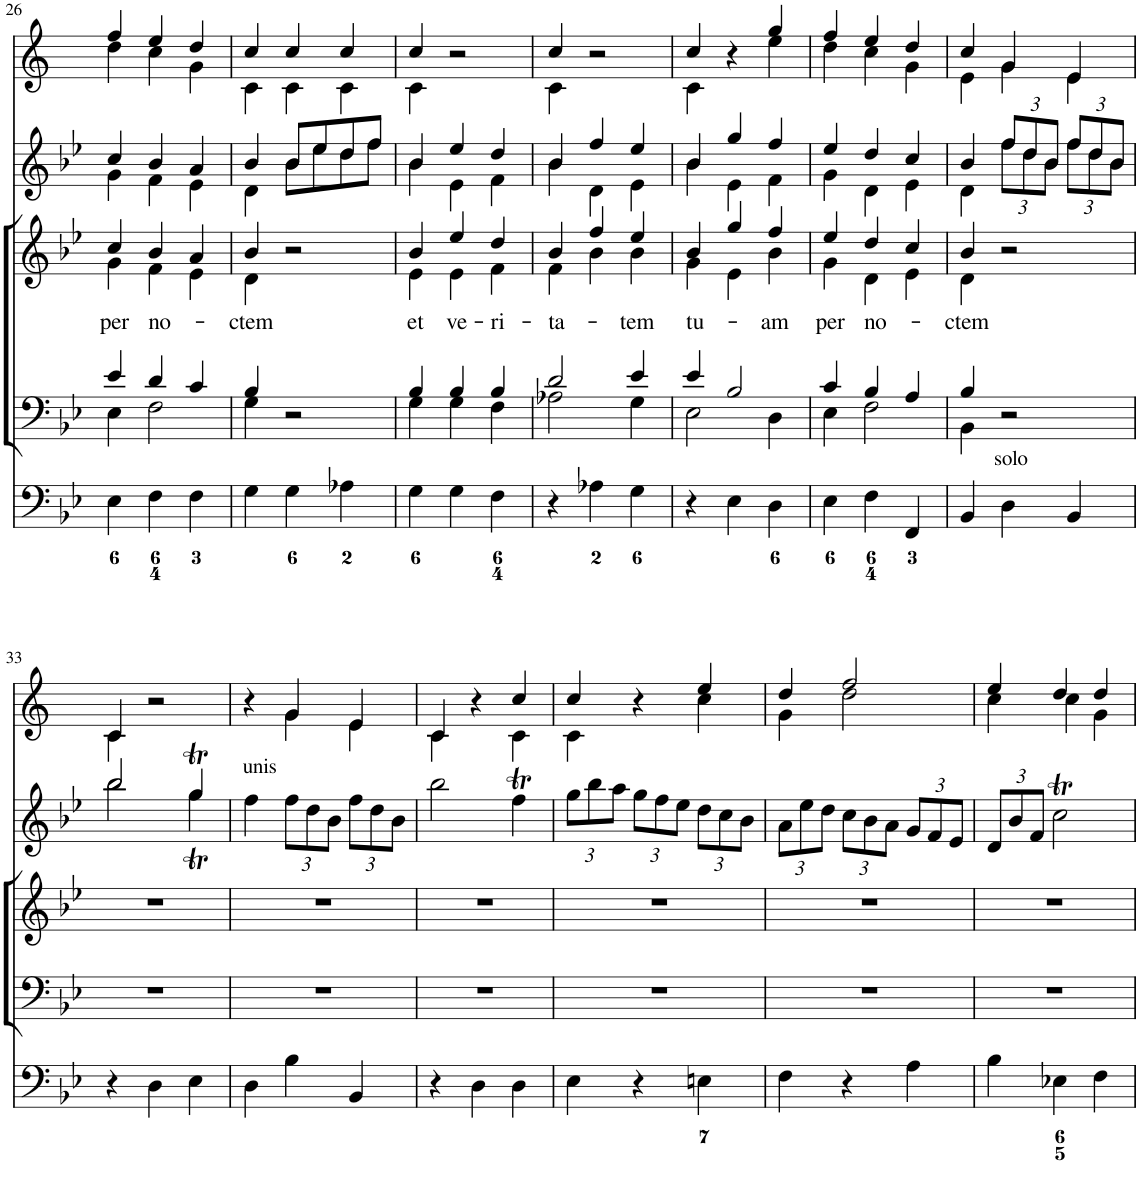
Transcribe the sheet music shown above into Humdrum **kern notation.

**kern	**kern	**kern	**text	**kern	**kern	**kern	**kern
*part7	*part6	*part5	*part5	*part4	*part3	*part2	*part1
*staff7	*staff6	*staff5	*staff5	*staff4	*staff3	*staff2	*staff1
*I"Organ	*I"Voice	*I"Voice	*	*I"Violin	*I"Violin	*I"Violini	*I"Clarini in B[b]
*	*	*	*	*I'Vln	*I'Vln	*I'Vln	*
!!LO:PB:g=z
*clefF4	*clefF4	*clefG2	*	*clefG2	*clefG2	*clefG2	*clefG2
*	*	*	*	*	*	*	*Trd1c2
*k[b-e-]	*k[b-e-]	*k[b-e-]	*	*k[b-e-]	*k[b-e-]	*k[b-e-]	*k[]
*M3/4	*M3/4	*M3/4	*	*M3/4	*M3/4	*M3/4	*M3/4
=26	=26	=26	=26	=26	=26	=26	=26
*	*^	*	*	*	*	*	*
!	!	!	!	!LO:LY:b	!	!	!	!
*	*	*	*^	*	*	*	*^	*^
4E-\	4e-/	4E-\	4cc/	4g\	per	4g	4cc	4cc/	4g\	4ff/	4dd\
!	!	!	!	!	!LO:LY:b	!	!	!	!	!	!
4F\	4d/	2F\	4b-/	4f\	no-	4f	4b-	4b-/	4f\	4ee/	4cc\
4F\	4c/	.	4a/	4e-\	.	4e-	4a	4a/	4e-\	4dd/	4g\
=27	=27	=27	=27	=27	=27	=27	=27	=27	=27	=27	=27
!	!	!	!	!	!LO:LY:b	!	!	!	!	!	!
4G\	4B-/	4G\	4b-/	4d\	-ctem	4d	4b-	4b-/	4d\	4cc/	4c\
4G\	2r	2ryy	2r	2ryy	.	8b-\L	8b-\L	8b-/L	8b-\L	4cc/	4c\
.	.	.	.	.	.	8ee-\J	8ee-\J	8ee-/	8ee-\	.	.
4A-X\	.	.	.	.	.	8dd\L	8dd\L	8dd/	8dd\	4cc/	4c\
.	.	.	.	.	.	8ff\J	8ff\J	8ff/J	8ff\J	.	.
=28	=28	=28	=28	=28	=28	=28	=28	=28	=28	=28	=28
!	!	!	!	!	!LO:LY:b	!	!	!	!	!	!
4G\	4B-/	4G\	4b-/	4e-\	et	4b-	4b-	4b-/	4b-\	4cc/	4c\
!	!	!	!	!	!LO:LY:b	!	!	!	!	!	!
4G\	4B-/	4G\	4ee-/	4e-\	ve-	4e-	4ee-	4ee-/	4e-\	2r	2ryy
!	!	!	!	!	!LO:LY:b	!	!	!	!	!	!
4F\	4B-/	4F\	4dd/	4f\	-ri-	4f	4dd	4dd/	4f\	.	.
=29	=29	=29	=29	=29	=29	=29	=29	=29	=29	=29	=29
!	!	!	!	!	!LO:LY:b	!	!	!	!	!	!
4r	2d/	2A-X\	4b-/	4f\	-ta-	4b-	4b-	4b-/	4b-\	4cc/	4c\
4A-X\	.	.	4ff/	4b-\	.	4d	4ff	4ff/	4d\	2r	2ryy
!	!	!	!	!	!LO:LY:b	!	!	!	!	!	!
4G\	4e-/	4G\	4ee-/	4b-\	-tem	4e-	4ee-	4ee-/	4e-\	.	.
=30	=30	=30	=30	=30	=30	=30	=30	=30	=30	=30	=30
!	!	!	!	!	!LO:LY:b	!	!	!	!	!	!
4r	4e-/	2E-\	4b-/	4g\	tu-	4b-	4b-	4b-/	4b-\	4cc/	4c\
4E-\	2B-/	.	4gg/	4e-\	.	4e-	4gg	4gg/	4e-\	4r	4ryy
!	!	!	!	!	!LO:LY:b	!	!	!	!	!	!
4D\	.	4D\	4ff/	4b-\	-am	4f	4ff	4ff/	4f\	4gg/	4ee\
=31	=31	=31	=31	=31	=31	=31	=31	=31	=31	=31	=31
!	!	!	!	!	!LO:LY:b	!	!	!	!	!	!
4E-\	4c/	4E-\	4ee-/	4g\	per	4g	4ee-	4ee-/	4g\	4ff/	4dd\
!	!	!	!	!	!LO:LY:b	!	!	!	!	!	!
4F\	4B-/	2F\	4dd/	4d\	no-	4d	4dd	4dd/	4d\	4ee/	4cc\
4FF/	4A/	.	4cc/	4e-\	.	4e-	4cc	4cc/	4e-\	4dd/	4g\
=32	=32	=32	=32	=32	=32	=32	=32	=32	=32	=32	=32
!	!	!	!	!	!LO:LY:b	!	!	!	!	!	!
4BB-/	4B-/	4BB-\	4b-/	4d\	-ctem	4d	4b-	4b-/	4d\	4cc/	4e\
*	*	*	*	*	*	*Xbrackettup	*Xbrackettup	*Xbrackettup	*	*	*
!LO:TX:a:t=solo	!	!	!	!	!	!	!	!	!	!	!
4D\	2r	2ryy	2r	2ryy	.	12ff\L	12ff\L	12ff/L	12ff\L	4g/	4g\
.	.	.	.	.	.	12dd\	12dd\	12dd/	12dd\	.	.
.	.	.	.	.	.	12b-\J	12b-\J	12b-/J	12b-\J	.	.
4BB-/	.	.	.	.	.	12ff\L	12ff\L	12ff/L	12ff\L	4e/	4e\
.	.	.	.	.	.	12dd\	12dd\	12dd/	12dd\	.	.
.	.	.	.	.	.	12b-\J	12b-\J	12b-/J	12b-\J	.	.
*	*v	*v	*	*	*	*	*	*	*	*	*
*	*	*v	*v	*	*	*	*	*	*	*
!!LO:LB:g=z	!!
=33	=33	=33	=33	=33	=33	=33	=33	=33	=33
4r	2.r	2.r	.	2bb-	2bb-	2bb-/	2bb-\	4c/	4c\
4D\	.	.	.	.	.	.	.	2r	2ryy
4E-\	.	.	.	4ggT	4ggT	4ggT/	4ggT\	.	.
=34	=34	=34	=34	=34	=34	=34	=34	=34	=34
!	!	!	!	!	!	!LO:TX:a:t=unis	!	!	!
!	!	!	!	!	!LO:TX:a:t=unis	!	!	!	!
!	!	!	!	!LO:TX:a:t=unis	!	!	!	!	!
*	*	*	*	*	*	*v	*v	*	*
4D\	2.r	2.r	.	4ff	4ff	4ff\	4r	4ryy
4B-\	.	.	.	12ff\L	12ff\L	12ff\L	4g/	4g\
.	.	.	.	12dd\	12dd\	12dd\	.	.
.	.	.	.	12b-\J	12b-\J	12b-\J	.	.
4BB-/	.	.	.	12ff\L	12ff\L	12ff\L	4e/	4e\
.	.	.	.	12dd\	12dd\	12dd\	.	.
.	.	.	.	12b-\J	12b-\J	12b-\J	.	.
=35	=35	=35	=35	=35	=35	=35	=35	=35
4r	2.r	2.r	.	2bb-	2bb-	2bb-\	4c/	4c\
4D\	.	.	.	.	.	.	4r	4ryy
4D\	.	.	.	4ffT	4ffT	4ffT\	4cc/	4c\
=36	=36	=36	=36	=36	=36	=36	=36	=36
4E-\	2.r	2.r	.	12gg\L	12gg\L	12gg\L	4cc/	4c\
.	.	.	.	12bb-\	12bb-\	12bb-\	.	.
.	.	.	.	12aa\J	12aa\J	12aa\J	.	.
4r	.	.	.	12gg\L	12gg\L	12gg\L	4r	4ryy
.	.	.	.	12ff\	12ff\	12ff\	.	.
.	.	.	.	12ee-\J	12ee-\J	12ee-\J	.	.
4En\	.	.	.	12dd\L	12dd\L	12dd\L	4ee/	4cc\
.	.	.	.	12cc\	12cc\	12cc\	.	.
.	.	.	.	12b-\J	12b-\J	12b-\J	.	.
=37	=37	=37	=37	=37	=37	=37	=37	=37
4F\	2.r	2.r	.	12a\L	12a\L	12a\L	4dd/	4g\
.	.	.	.	12ee-\	12ee-\	12ee-\	.	.
.	.	.	.	12dd\J	12dd\J	12dd\J	.	.
4r	.	.	.	12cc\L	12cc\L	12cc\L	2ff/	2dd\
.	.	.	.	12b-\	12b-\	12b-\	.	.
.	.	.	.	12a\J	12a\J	12a\J	.	.
4A\	.	.	.	12g/L	12g/L	12g/L	.	.
.	.	.	.	12f/	12f/	12f/	.	.
.	.	.	.	12e-/J	12e-/J	12e-/J	.	.
=38	=38	=38	=38	=38	=38	=38	=38	=38
4B-\	2.r	2.r	.	12d/L	12d/L	12d/L	4ee/	4cc\
.	.	.	.	12b-/	12b-/	12b-/	.	.
.	.	.	.	12f/J	12f/J	12f/J	.	.
4E-X\	.	.	.	2ccT	2ccT	2ccT\	4dd/	4cc\
4F\	.	.	.	.	.	.	4dd/	4g\
*	*	*	*	*	*	*	*v	*v
=	=	=	=	=	=	=	=
*-	*-	*-	*-	*-	*-	*-	*-
